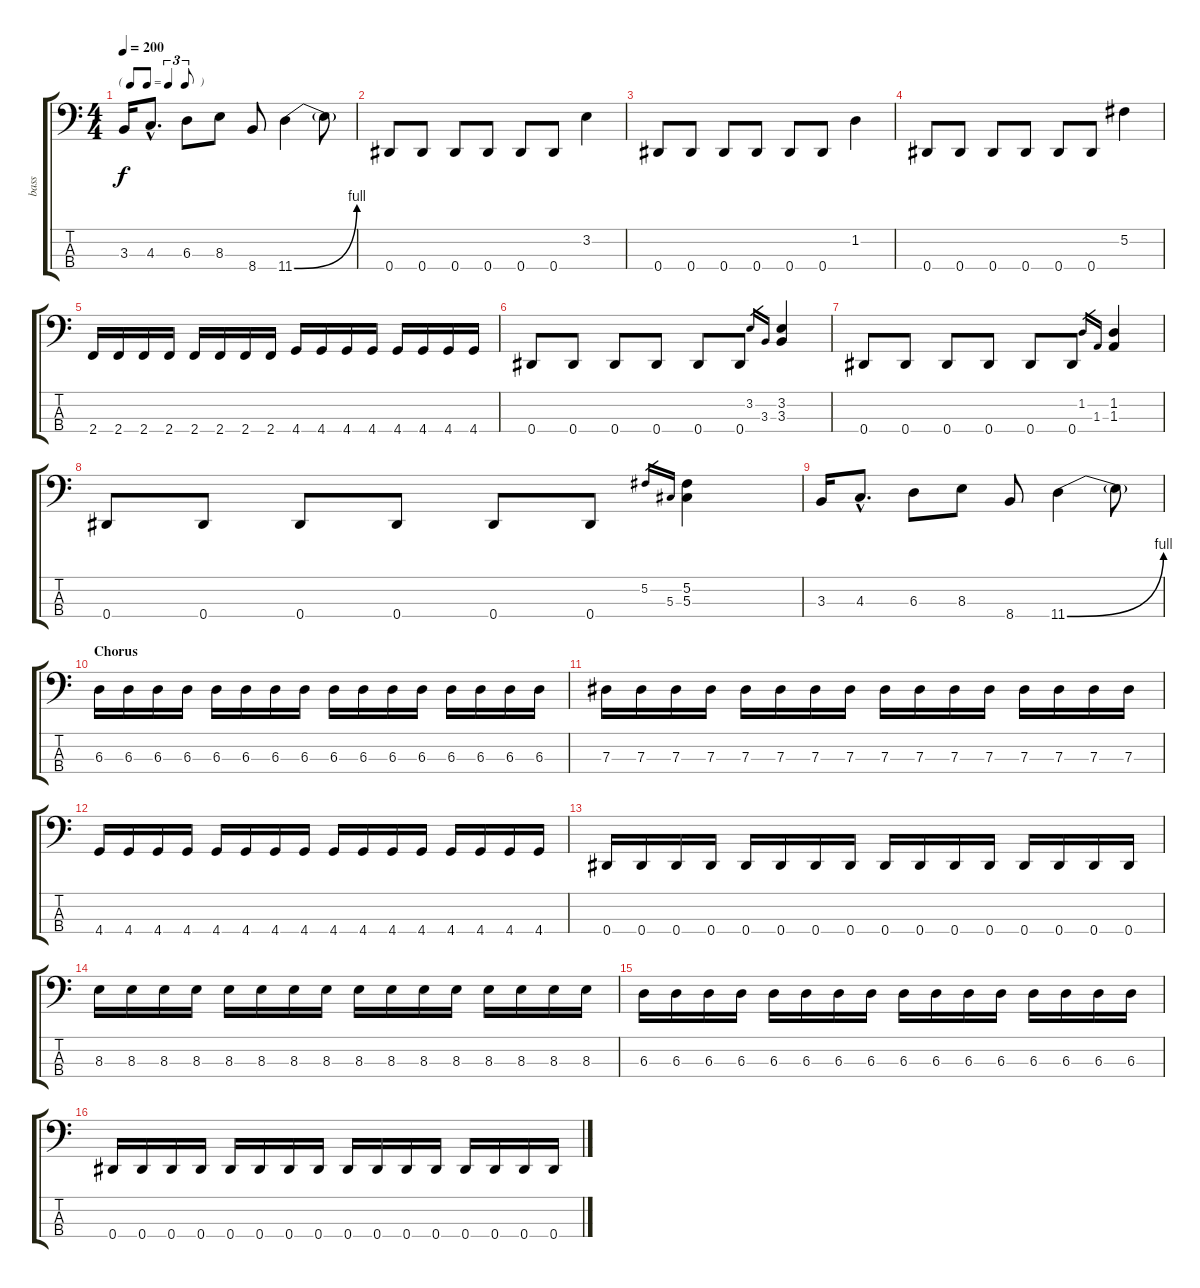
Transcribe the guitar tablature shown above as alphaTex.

\track ("bass" "bass") {instrument slapbass1}
\staff {score tabs}
\tuning (Gb2 Db2 Ab1 Eb1) {hide}
\ts (4 4)
\tf triplet8th
\tempo 200
\clef f4
\ks c
3.3.16{dy f} 4.3{hac}.8{d} 6.3.8 8.3.8 8.4.8 11.4{be (bend 0 0 60 4)}.4 11.4{t}.8 |
0.4.8 0.4.8 0.4.8 0.4.8 0.4.8 0.4.8 3.2.4 |
0.4.8 0.4.8 0.4.8 0.4.8 0.4.8 0.4.8 1.2.4 |
0.4.8 0.4.8 0.4.8 0.4.8 0.4.8 0.4.8 5.2.4 |
2.4.16 2.4.16 2.4.16 2.4.16 2.4.16 2.4.16 2.4.16 2.4.16 4.4.16 4.4.16 4.4.16 4.4.16 4.4.16 4.4.16 4.4.16 4.4.16 |
0.4.8 0.4.8 0.4.8 0.4.8 0.4.8 0.4.8 3.2.16{gr} 3.3.16{gr} (3.2 3.3).4 |
0.4.8 0.4.8 0.4.8 0.4.8 0.4.8 0.4.8 1.2.16{gr} 1.3.16{gr} (1.2 1.3).4 |
0.4.8 0.4.8 0.4.8 0.4.8 0.4.8 0.4.8 5.2.16{gr} 5.3.16{gr} (5.2 5.3).4 |
3.3.16 4.3{hac}.8{d} 6.3.8 8.3.8 8.4.8 11.4{be (bend 0 0 60 4)}.4 11.4{t}.8 |
\section ("" "Chorus")
6.3.16 6.3.16 6.3.16 6.3.16 6.3.16 6.3.16 6.3.16 6.3.16 6.3.16 6.3.16 6.3.16 6.3.16 6.3.16 6.3.16 6.3.16 6.3.16 |
7.3.16 7.3.16 7.3.16 7.3.16 7.3.16 7.3.16 7.3.16 7.3.16 7.3.16 7.3.16 7.3.16 7.3.16 7.3.16 7.3.16 7.3.16 7.3.16 |
4.4.16 4.4.16 4.4.16 4.4.16 4.4.16 4.4.16 4.4.16 4.4.16 4.4.16 4.4.16 4.4.16 4.4.16 4.4.16 4.4.16 4.4.16 4.4.16 |
0.4.16 0.4.16 0.4.16 0.4.16 0.4.16 0.4.16 0.4.16 0.4.16 0.4.16 0.4.16 0.4.16 0.4.16 0.4.16 0.4.16 0.4.16 0.4.16 |
8.3.16 8.3.16 8.3.16 8.3.16 8.3.16 8.3.16 8.3.16 8.3.16 8.3.16 8.3.16 8.3.16 8.3.16 8.3.16 8.3.16 8.3.16 8.3.16 |
6.3.16 6.3.16 6.3.16 6.3.16 6.3.16 6.3.16 6.3.16 6.3.16 6.3.16 6.3.16 6.3.16 6.3.16 6.3.16 6.3.16 6.3.16 6.3.16 |
0.4.16 0.4.16 0.4.16 0.4.16 0.4.16 0.4.16 0.4.16 0.4.16 0.4.16 0.4.16 0.4.16 0.4.16 0.4.16 0.4.16 0.4.16 0.4.16
